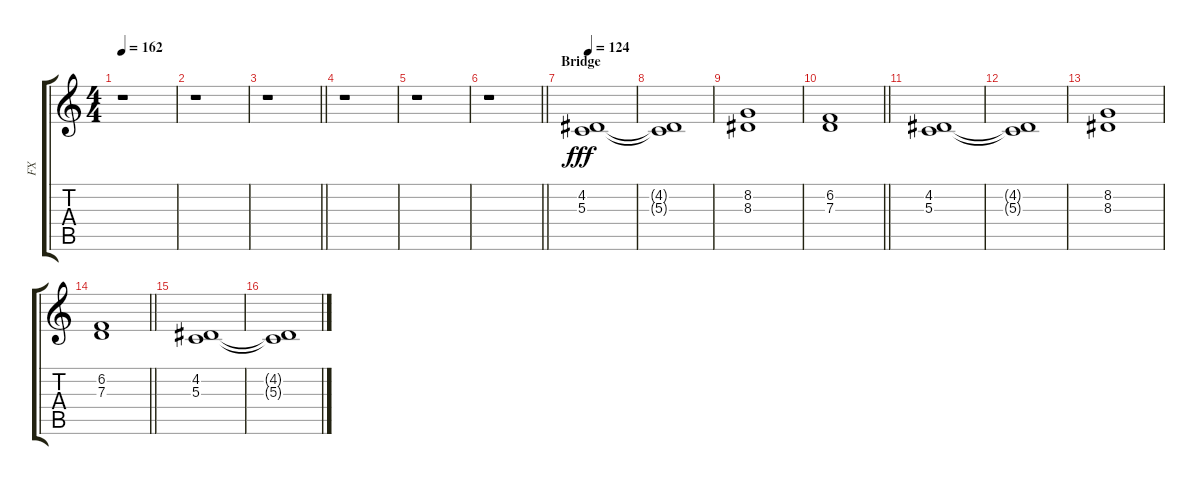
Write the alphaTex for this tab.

\track ("FX" "FX") {instrument breathnoise}
\staff {score tabs}
\tuning (E4 B3 G3 D3 A2 E2) {hide}
\ts (4 4)
\tempo 162
\clef g2
\ks c
r.1{dy fff} |
r.1 |
\barLineRight lightlight
r.1 |
r.1 |
r.1 |
\barLineRight lightlight
r.1{volume 4} |
\section ("" "Bridge")
\tempo 124
(4.2 5.3).1{volume 2 instrument contrabass} |
(4.2{t} 5.3{t}).1 |
(8.2 8.3).1 |
\barLineRight lightlight
(6.2 7.3).1 |
(4.2 5.3).1{volume 4} |
(4.2{t} 5.3{t}).1 |
(8.2 8.3).1 |
\barLineRight lightlight
(6.2 7.3).1 |
(4.2 5.3).1 |
(4.2{t} 5.3{t}).1
